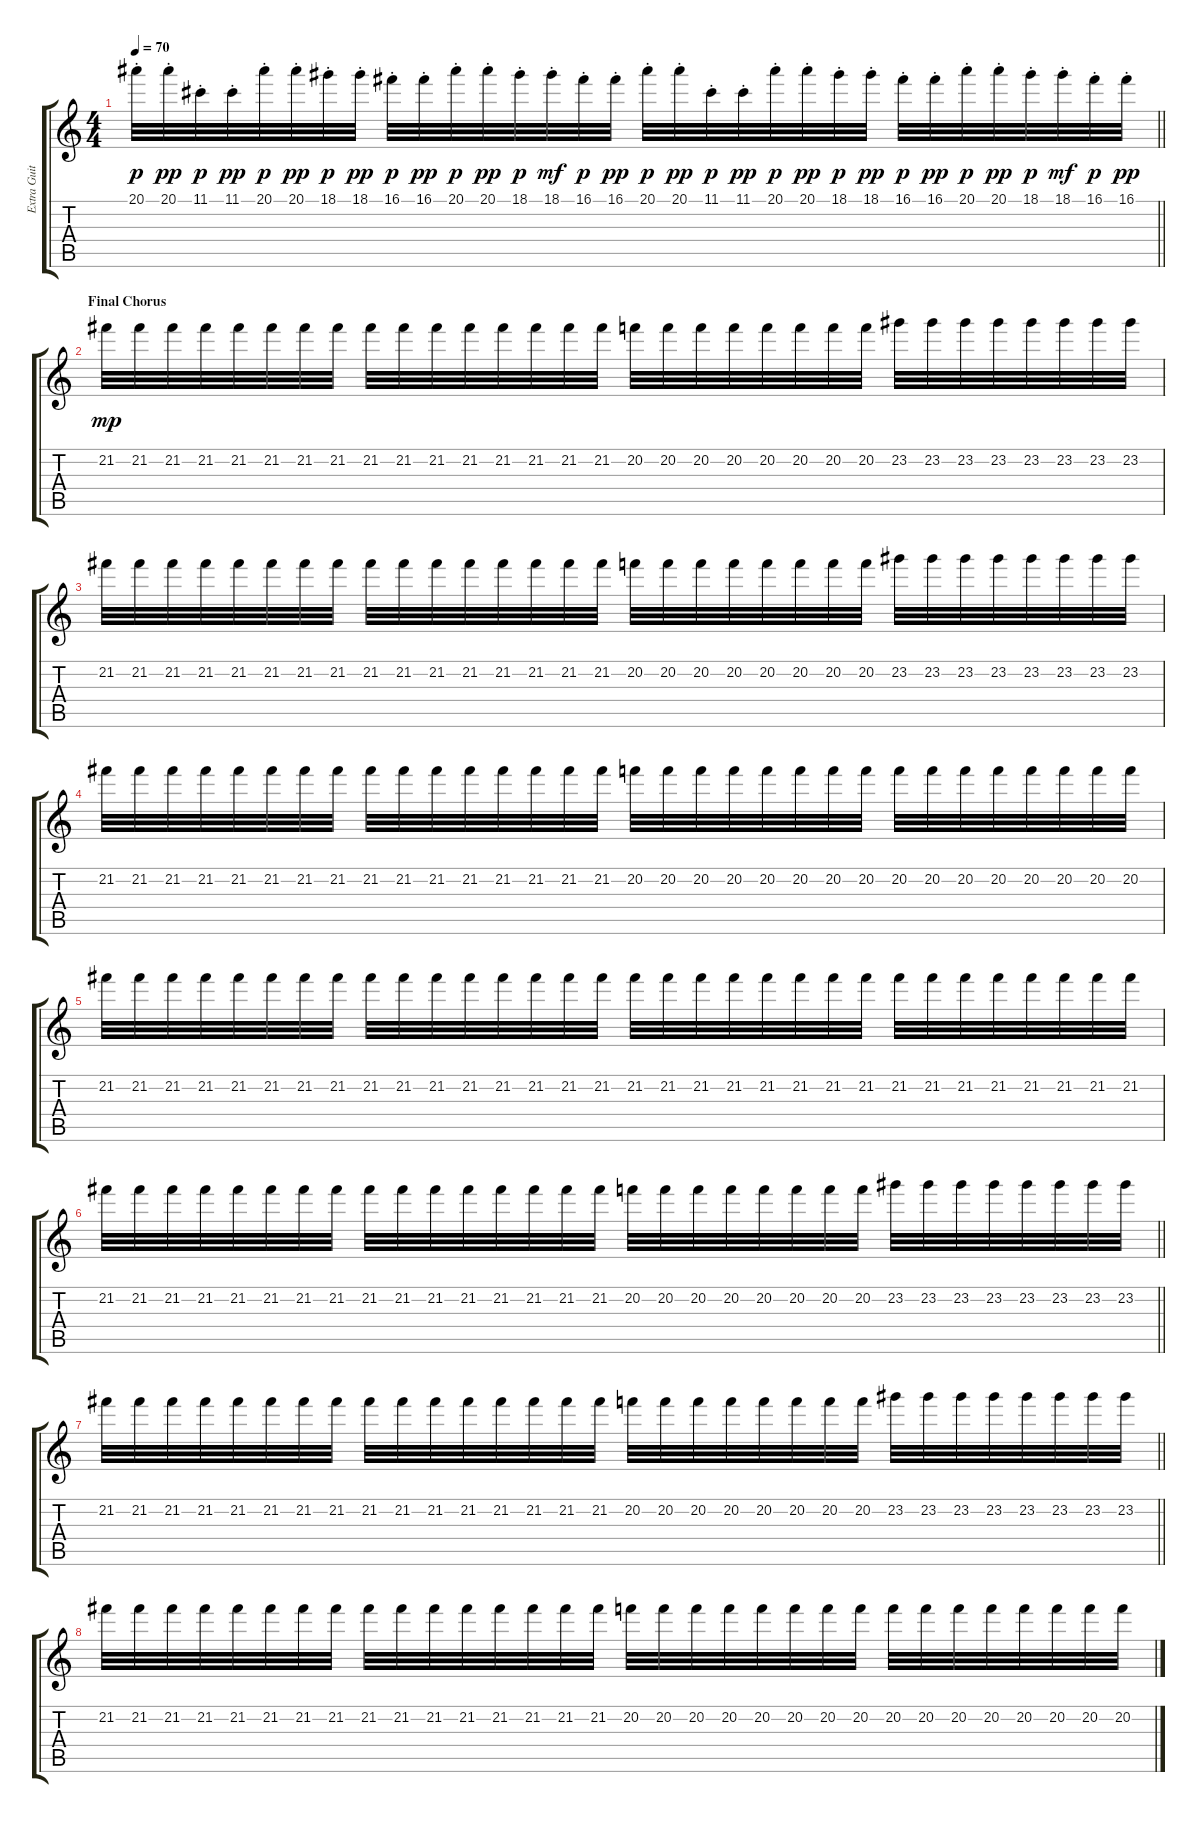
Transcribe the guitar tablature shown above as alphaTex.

\track ("Extra Guitar" "Extra Guit") {instrument overdrivenguitar}
\staff {score tabs}
\tuning (D4 A3 F3 C3 G2 C2) {hide}
\ts (4 4)
\tempo 70
\clef g2
\barLineRight lightlight
\ks c
20.1{st}.32{dy p balance 3} 20.1{st}.32{dy pp} 11.1{st}.32{dy p} 11.1{st}.32{dy pp} 20.1{st}.32{dy p} 20.1{st}.32{dy pp} 18.1{st}.32{dy p} 18.1{st}.32{dy pp} 16.1{st}.32{dy p} 16.1{st}.32{dy pp} 20.1{st}.32{dy p} 20.1{st}.32{dy pp} 18.1{st}.32{dy p} 18.1{st}.32{dy mf} 16.1{st}.32{dy p} 16.1{st}.32{dy pp} 20.1{st}.32{dy p} 20.1{st}.32{dy pp} 11.1{st}.32{dy p} 11.1{st}.32{dy pp} 20.1{st}.32{dy p} 20.1{st}.32{dy pp} 18.1{st}.32{dy p} 18.1{st}.32{dy pp} 16.1{st}.32{dy p} 16.1{st}.32{dy pp} 20.1{st}.32{dy p} 20.1{st}.32{dy pp} 18.1{st}.32{dy p} 18.1{st}.32{dy mf} 16.1{st}.32{dy p} 16.1{st}.32{dy pp} |
\section ("" "Final Chorus")
21.2.32{dy mp balance 13} 21.2.32 21.2.32 21.2.32 21.2.32 21.2.32 21.2.32 21.2.32 21.2.32 21.2.32 21.2.32 21.2.32 21.2.32 21.2.32 21.2.32 21.2.32 20.2.32 20.2.32 20.2.32 20.2.32 20.2.32 20.2.32 20.2.32 20.2.32 23.2.32 23.2.32 23.2.32 23.2.32 23.2.32 23.2.32 23.2.32 23.2.32 |
21.2.32 21.2.32 21.2.32 21.2.32 21.2.32 21.2.32 21.2.32 21.2.32 21.2.32 21.2.32 21.2.32 21.2.32 21.2.32 21.2.32 21.2.32 21.2.32 20.2.32 20.2.32 20.2.32 20.2.32 20.2.32 20.2.32 20.2.32 20.2.32 23.2.32 23.2.32 23.2.32 23.2.32 23.2.32 23.2.32 23.2.32 23.2.32 |
21.2.32 21.2.32 21.2.32 21.2.32 21.2.32 21.2.32 21.2.32 21.2.32 21.2.32 21.2.32 21.2.32 21.2.32 21.2.32 21.2.32 21.2.32 21.2.32 20.2.32 20.2.32 20.2.32 20.2.32 20.2.32 20.2.32 20.2.32 20.2.32 20.2.32 20.2.32 20.2.32 20.2.32 20.2.32 20.2.32 20.2.32 20.2.32 |
21.2.32 21.2.32 21.2.32 21.2.32 21.2.32 21.2.32 21.2.32 21.2.32 21.2.32 21.2.32 21.2.32 21.2.32 21.2.32 21.2.32 21.2.32 21.2.32 21.2.32 21.2.32 21.2.32 21.2.32 21.2.32 21.2.32 21.2.32 21.2.32 21.2.32 21.2.32 21.2.32 21.2.32 21.2.32 21.2.32 21.2.32 21.2.32 |
\barLineRight lightlight
21.2.32 21.2.32 21.2.32 21.2.32 21.2.32 21.2.32 21.2.32 21.2.32 21.2.32 21.2.32 21.2.32 21.2.32 21.2.32 21.2.32 21.2.32 21.2.32 20.2.32 20.2.32 20.2.32 20.2.32 20.2.32 20.2.32 20.2.32 20.2.32 23.2.32 23.2.32 23.2.32 23.2.32 23.2.32 23.2.32 23.2.32 23.2.32 |
\barLineRight lightlight
21.2.32 21.2.32 21.2.32 21.2.32 21.2.32 21.2.32 21.2.32 21.2.32 21.2.32 21.2.32 21.2.32 21.2.32 21.2.32 21.2.32 21.2.32 21.2.32 20.2.32 20.2.32 20.2.32 20.2.32 20.2.32 20.2.32 20.2.32 20.2.32 23.2.32 23.2.32 23.2.32 23.2.32 23.2.32 23.2.32 23.2.32 23.2.32 |
21.2.32 21.2.32 21.2.32 21.2.32 21.2.32 21.2.32 21.2.32 21.2.32 21.2.32 21.2.32 21.2.32 21.2.32 21.2.32 21.2.32 21.2.32 21.2.32 20.2.32 20.2.32 20.2.32 20.2.32 20.2.32 20.2.32 20.2.32 20.2.32 20.2.32 20.2.32 20.2.32 20.2.32 20.2.32 20.2.32 20.2.32 20.2.32
